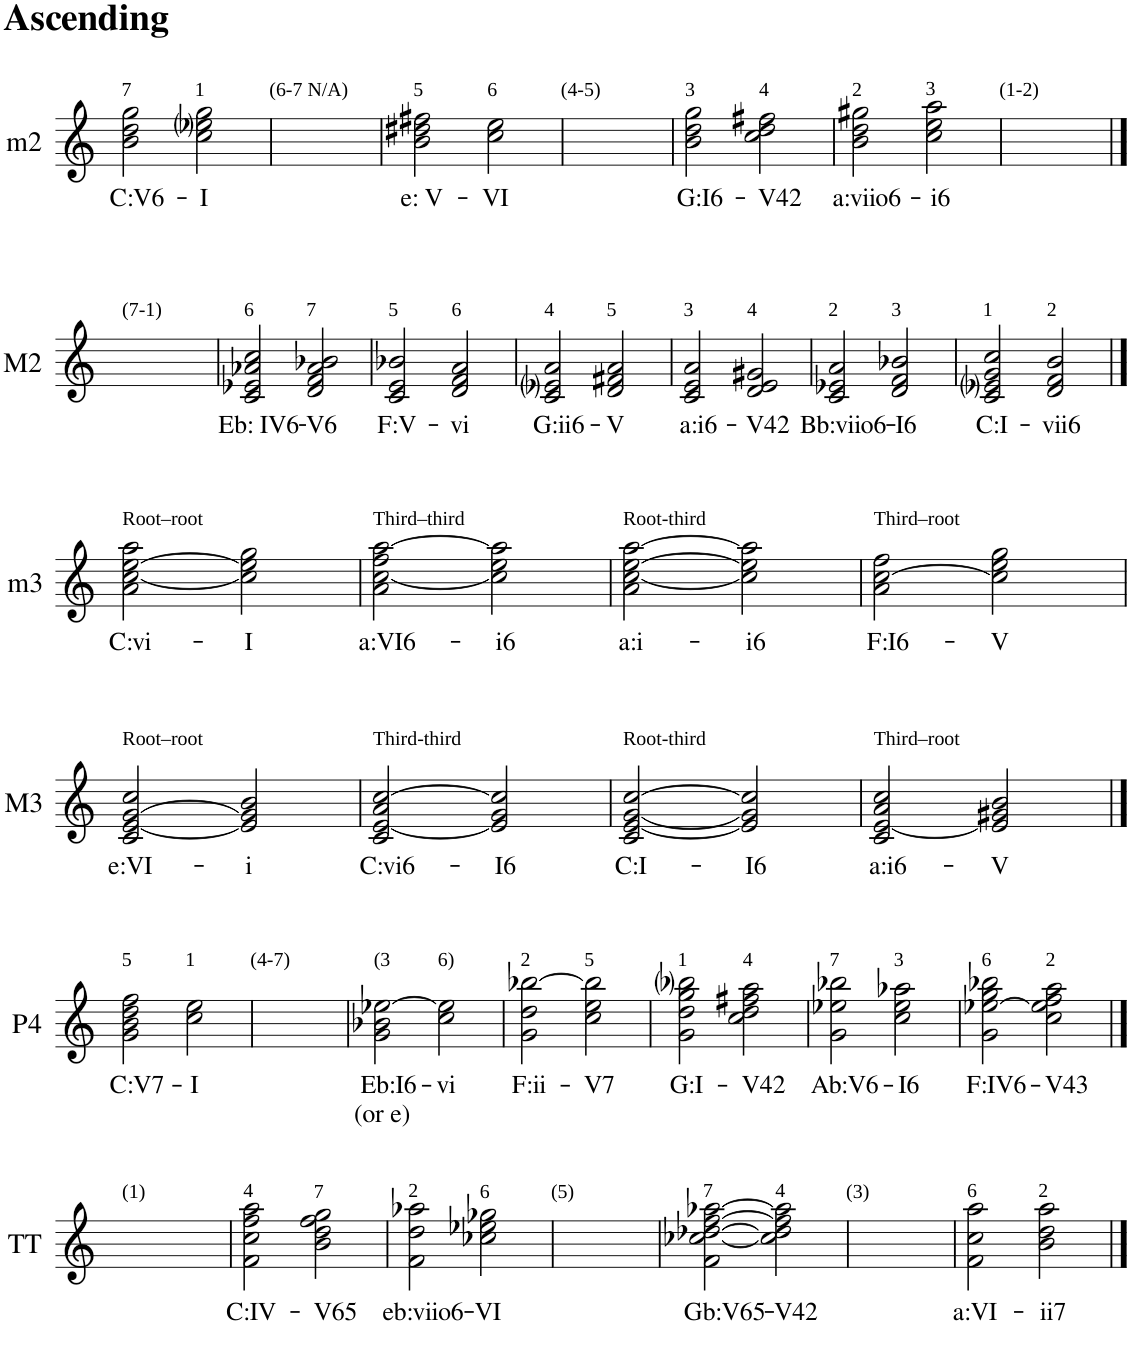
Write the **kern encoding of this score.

**kern	**text	**kern	**text	**text	**kern	**text	**kern	**text	**kern	**text	**kern	**text
*part6	*part6	*part5	*part5	*part5	*part4	*part4	*part3	*part3	*part2	*part2	*part1	*part1
*staff6	*staff6	*staff5	*staff5	*staff5	*staff4	*staff4	*staff3	*staff3	*staff2	*staff2	*staff1	*staff1
*I"TT	*	*I"P4	*	*	*I"M3	*	*I"m3	*	*I"M2	*	*I"m2	*
*I'TT	*	*I'P4	*	*	*I'M3	*	*I'm3	*	*I'M2	*	*I'm2	*
!!LO:PB:g=z
*clefG2	*	*clefG2	*	*	*clefG2	*	*clefG2	*	*clefG2	*	*clefG2	*
*k[]	*	*k[]	*	*	*k[]	*	*k[]	*	*k[]	*	*k[]	*
=37	=37	=37	=37	=37	=37	=37	=37	=37	=37	=37	=37	=37
!	!	!	!	!	!	!	!	!	!	!	!LO:TX:a:B:t=Ascending	!
!	!	!	!	!	!	!	!	!	!	!	!LO:TX:a:t=7	!
!	!	!	!	!	!	!	!	!	!	!	!	!LO:LY:b
1r	.	1r	.	.	1r	.	1r	.	1r	.	2b\ 2dd\ 2gg\	C:V6-
!	!	!	!	!	!	!	!	!	!	!	!LO:TX:a:t=1	!
!	!	!	!	!	!	!	!	!	!	!	!	!LO:LY:b
.	.	.	.	.	.	.	.	.	.	.	2cc\ 2ee-i\ 2gg\	-I
=38	=38	=38	=38	=38	=38	=38	=38	=38	=38	=38	=38	=38
!	!	!	!	!	!	!	!	!	!	!	!LO:TX:a:t=(6-7 N/A)	!
1r	.	1r	.	.	1r	.	1r	.	1r	.	1ryy	.
=39	=39	=39	=39	=39	=39	=39	=39	=39	=39	=39	=39	=39
!	!	!	!	!	!	!	!	!	!	!	!LO:TX:a:t=5	!
!	!	!	!	!	!	!	!	!	!	!	!	!LO:LY:b
1r	.	1r	.	.	1r	.	1r	.	1r	.	2b\ 2dd#X\ 2ff#X\	e: V-
!	!	!	!	!	!	!	!	!	!	!	!LO:TX:a:t=6	!
!	!	!	!	!	!	!	!	!	!	!	!	!LO:LY:b
.	.	.	.	.	.	.	.	.	.	.	2cc\ 2ee\	-VI
=40	=40	=40	=40	=40	=40	=40	=40	=40	=40	=40	=40	=40
!	!	!	!	!	!	!	!	!	!	!	!LO:TX:a:t=(4-5)	!
1r	.	1r	.	.	1r	.	1r	.	1r	.	1ryy	.
=41	=41	=41	=41	=41	=41	=41	=41	=41	=41	=41	=41	=41
!	!	!	!	!	!	!	!	!	!	!	!LO:TX:a:t=3	!
!	!	!	!	!	!	!	!	!	!	!	!	!LO:LY:b
1r	.	1r	.	.	1r	.	1r	.	1r	.	2b\ 2dd\ 2gg\	G:I6-
!	!	!	!	!	!	!	!	!	!	!	!LO:TX:a:t=4	!
!	!	!	!	!	!	!	!	!	!	!	!	!LO:LY:b
.	.	.	.	.	.	.	.	.	.	.	2cc\ 2dd\ 2ff#X\	-V42
=42	=42	=42	=42	=42	=42	=42	=42	=42	=42	=42	=42	=42
!	!	!	!	!	!	!	!	!	!	!	!LO:TX:a:t=2	!
!	!	!	!	!	!	!	!	!	!	!	!	!LO:LY:b
1r	.	1r	.	.	1r	.	1r	.	1r	.	2b\ 2dd\ 2gg#X\	a:viio6-
!	!	!	!	!	!	!	!	!	!	!	!LO:TX:a:t=3	!
!	!	!	!	!	!	!	!	!	!	!	!	!LO:LY:b
.	.	.	.	.	.	.	.	.	.	.	2cc\ 2ee\ 2aa\	-i6
=43	=43	=43	=43	=43	=43	=43	=43	=43	=43	=43	=43	=43
!	!	!	!	!	!	!	!	!	!	!	!LO:TX:a:t=(1-2)	!
1r	.	1r	.	.	1r	.	1r	.	1r	.	1ryy	.
!!LO:LB:g=z
==44	==44	==44	==44	==44	==44	==44	==44	==44	==44	==44	==44	==44
!	!	!	!	!	!	!	!	!	!LO:TX:a:t=(7-1)	!	!	!
1r	.	1r	.	.	1r	.	1r	.	1ryy	.	1r	.
=45	=45	=45	=45	=45	=45	=45	=45	=45	=45	=45	=45	=45
!	!	!	!	!	!	!	!	!	!LO:TX:a:t=6	!	!	!
!	!	!	!	!	!	!	!	!	!	!LO:LY:b	!	!
1r	.	1r	.	.	1r	.	1r	.	2c/ 2e-X/ 2a-X/ 2cc/	Eb: IV6-	1r	.
!	!	!	!	!	!	!	!	!	!LO:TX:a:t=7	!	!	!
!	!	!	!	!	!	!	!	!	!	!LO:LY:b	!	!
.	.	.	.	.	.	.	.	.	2d/ 2f/ 2a-/ 2b-X/	-V6	.	.
=46	=46	=46	=46	=46	=46	=46	=46	=46	=46	=46	=46	=46
!	!	!	!	!	!	!	!	!	!LO:TX:a:t=5	!	!	!
!	!	!	!	!	!	!	!	!	!	!LO:LY:b	!	!
1r	.	1r	.	.	1r	.	1r	.	2c/ 2e/ 2b-X/	F:V-	1r	.
!	!	!	!	!	!	!	!	!	!LO:TX:a:t=6	!	!	!
!	!	!	!	!	!	!	!	!	!	!LO:LY:b	!	!
.	.	.	.	.	.	.	.	.	2d/ 2f/ 2a/	-vi	.	.
=47	=47	=47	=47	=47	=47	=47	=47	=47	=47	=47	=47	=47
!	!	!	!	!	!	!	!	!	!LO:TX:a:t=4	!	!	!
!	!	!	!	!	!	!	!	!	!	!LO:LY:b	!	!
1r	.	1r	.	.	1r	.	1r	.	2c/ 2e-i/ 2a/	G:ii6-	1r	.
!	!	!	!	!	!	!	!	!	!LO:TX:a:t=5	!	!	!
!	!	!	!	!	!	!	!	!	!	!LO:LY:b	!	!
.	.	.	.	.	.	.	.	.	2d/ 2f#X/ 2a/	-V	.	.
=48	=48	=48	=48	=48	=48	=48	=48	=48	=48	=48	=48	=48
!	!	!	!	!	!	!	!	!	!LO:TX:a:t=3	!	!	!
!	!	!	!	!	!	!	!	!	!	!LO:LY:b	!	!
1r	.	1r	.	.	1r	.	1r	.	2c/ 2e/ 2a/	a:i6-	1r	.
!	!	!	!	!	!	!	!	!	!LO:TX:a:t=4	!	!	!
!	!	!	!	!	!	!	!	!	!	!LO:LY:b	!	!
.	.	.	.	.	.	.	.	.	2d/ 2e/ 2g#X/	-V42	.	.
=49	=49	=49	=49	=49	=49	=49	=49	=49	=49	=49	=49	=49
!	!	!	!	!	!	!	!	!	!LO:TX:a:t=2	!	!	!
!	!	!	!	!	!	!	!	!	!	!LO:LY:b	!	!
1r	.	1r	.	.	1r	.	1r	.	2c/ 2e-X/ 2a/	Bb:viio6-	1r	.
!	!	!	!	!	!	!	!	!	!LO:TX:a:t=3	!	!	!
!	!	!	!	!	!	!	!	!	!	!LO:LY:b	!	!
.	.	.	.	.	.	.	.	.	2d/ 2f/ 2b-X/	-I6	.	.
=50	=50	=50	=50	=50	=50	=50	=50	=50	=50	=50	=50	=50
!	!	!	!	!	!	!	!	!	!LO:TX:a:t=1	!	!	!
!	!	!	!	!	!	!	!	!	!	!LO:LY:b	!	!
1r	.	1r	.	.	1r	.	1r	.	2c/ 2e-i/ 2g/ 2cc/	C:I-	1r	.
!	!	!	!	!	!	!	!	!	!LO:TX:a:t=2	!	!	!
!	!	!	!	!	!	!	!	!	!	!LO:LY:b	!	!
.	.	.	.	.	.	.	.	.	2d/ 2f/ 2b/	-vii6	.	.
!!LO:LB:g=z
==51	==51	==51	==51	==51	==51	==51	==51	==51	==51	==51	==51	==51
!	!	!	!	!	!	!	!LO:TX:a:t=Root–root	!	!	!	!	!
!	!	!	!	!	!	!	!	!LO:LY:b	!	!	!	!
1r	.	1r	.	.	1r	.	2a\ [2cc\ [>2ee\ 2aa\	C:vi-	1r	.	1r	.
!	!	!	!	!	!	!	!	!LO:LY:b	!	!	!	!
.	.	.	.	.	.	.	2cc\] 2ee\] 2gg\	-I	.	.	.	.
=52	=52	=52	=52	=52	=52	=52	=52	=52	=52	=52	=52	=52
!	!	!	!	!	!	!	!LO:TX:a:t=Third–third	!	!	!	!	!
!	!	!	!	!	!	!	!	!LO:LY:b	!	!	!	!
1r	.	1r	.	.	1r	.	2a\ [2cc\ 2ff\ [2aa\	a:VI6-	1r	.	1r	.
!	!	!	!	!	!	!	!	!LO:LY:b	!	!	!	!
.	.	.	.	.	.	.	2cc\] 2ee\ 2aa\]	-i6	.	.	.	.
=53	=53	=53	=53	=53	=53	=53	=53	=53	=53	=53	=53	=53
!	!	!	!	!	!	!	!LO:TX:a:t=Root-third	!	!	!	!	!
!	!	!	!	!	!	!	!	!LO:LY:b	!	!	!	!
1r	.	1r	.	.	1r	.	2a\ [2cc\ [2ee\ [2aa\	a:i-	1r	.	1r	.
!	!	!	!	!	!	!	!	!LO:LY:b	!	!	!	!
.	.	.	.	.	.	.	2cc\] 2ee\] 2aa\]	i6	.	.	.	.
=54	=54	=54	=54	=54	=54	=54	=54	=54	=54	=54	=54	=54
!	!	!	!	!	!	!	!LO:TX:a:t=Third–root	!	!	!	!	!
!	!	!	!	!	!	!	!	!LO:LY:b	!	!	!	!
1r	.	1r	.	.	1r	.	2a\ [2cc\ 2ff\	F:I6-	1r	.	1r	.
!	!	!	!	!	!	!	!	!LO:LY:b	!	!	!	!
.	.	.	.	.	.	.	2cc\] 2ee\ 2gg\	-V	.	.	.	.
!!LO:LB:g=z
==55	==55	==55	==55	==55	==55	==55	==55	==55	==55	==55	==55	==55
!	!	!	!	!	!LO:TX:a:t=Root–root	!	!	!	!	!	!	!
!	!	!	!	!	!	!LO:LY:b	!	!	!	!	!	!
1r	.	1r	.	.	2c/ [<2e/ [>2g/ 2cc/	e:VI-	1r	.	1r	.	1r	.
!	!	!	!	!	!	!LO:LY:b	!	!	!	!	!	!
.	.	.	.	.	2e/] 2g/] 2b/	-i	.	.	.	.	.	.
=56	=56	=56	=56	=56	=56	=56	=56	=56	=56	=56	=56	=56
!	!	!	!	!	!LO:TX:a:t=Third-third	!	!	!	!	!	!	!
!	!	!	!	!	!	!LO:LY:b	!	!	!	!	!	!
1r	.	1r	.	.	2c/ [<2e/ 2a/ [2cc/	C:vi6-	1r	.	1r	.	1r	.
!	!	!	!	!	!	!LO:LY:b	!	!	!	!	!	!
.	.	.	.	.	2e/] 2g/ 2cc/]	-I6	.	.	.	.	.	.
=57	=57	=57	=57	=57	=57	=57	=57	=57	=57	=57	=57	=57
!	!	!	!	!	!LO:TX:a:t=Root-third	!	!	!	!	!	!	!
!	!	!	!	!	!	!LO:LY:b	!	!	!	!	!	!
1r	.	1r	.	.	2c/ [2e/ [2g/ [2cc/	C:I-	1r	.	1r	.	1r	.
!	!	!	!	!	!	!LO:LY:b	!	!	!	!	!	!
.	.	.	.	.	2e/] 2g/] 2cc/]	-I6	.	.	.	.	.	.
=58	=58	=58	=58	=58	=58	=58	=58	=58	=58	=58	=58	=58
!	!	!	!	!	!LO:TX:a:t=Third–root	!	!	!	!	!	!	!
!	!	!	!	!	!	!LO:LY:b	!	!	!	!	!	!
1r	.	1r	.	.	2c/ [<2e/ 2a/ 2cc/	a:i6-	1r	.	1r	.	1r	.
!	!	!	!	!	!	!LO:LY:b	!	!	!	!	!	!
.	.	.	.	.	2e/] 2g#X/ 2b/	-V	.	.	.	.	.	.
!!LO:LB:g=z
==59	==59	==59	==59	==59	==59	==59	==59	==59	==59	==59	==59	==59
!	!	!LO:TX:a:t=5	!	!	!	!	!	!	!	!	!	!
!	!	!	!LO:LY:b	!	!	!	!	!	!	!	!	!
1r	.	2g\ 2b\ 2dd\ 2ff\	C:V7-	.	1r	.	1r	.	1r	.	1r	.
!	!	!LO:TX:a:t=1	!	!	!	!	!	!	!	!	!	!
!	!	!	!LO:LY:b	!	!	!	!	!	!	!	!	!
.	.	2cc\ 2ee\	-I	.	.	.	.	.	.	.	.	.
=60	=60	=60	=60	=60	=60	=60	=60	=60	=60	=60	=60	=60
!	!	!LO:TX:a:t=(4-7)	!	!	!	!	!	!	!	!	!	!
1r	.	1ryy	.	.	1r	.	1r	.	1r	.	1r	.
=61	=61	=61	=61	=61	=61	=61	=61	=61	=61	=61	=61	=61
!	!	!LO:TX:a:t=(3	!	!	!	!	!	!	!	!	!	!
!	!	!	!LO:LY:b	!LO:LY:b	!	!	!	!	!	!	!	!
1r	.	2g\ 2b-X\ [2ee-X\	Eb:I6-	(or e)	1r	.	1r	.	1r	.	1r	.
!	!	!LO:TX:a:t=6)	!	!	!	!	!	!	!	!	!	!
!	!	!	!LO:LY:b	!	!	!	!	!	!	!	!	!
.	.	2cc\ 2ee-\]	-vi	.	.	.	.	.	.	.	.	.
=62	=62	=62	=62	=62	=62	=62	=62	=62	=62	=62	=62	=62
!	!	!LO:TX:a:t=2	!	!	!	!	!	!	!	!	!	!
!	!	!	!LO:LY:b	!	!	!	!	!	!	!	!	!
1r	.	2g\ 2dd\ [2bb-X\	F:ii-	.	1r	.	1r	.	1r	.	1r	.
!	!	!LO:TX:a:t=5	!	!	!	!	!	!	!	!	!	!
!	!	!	!LO:LY:b	!	!	!	!	!	!	!	!	!
.	.	2cc\ 2ee\ 2bb-\]	-V7	.	.	.	.	.	.	.	.	.
=63	=63	=63	=63	=63	=63	=63	=63	=63	=63	=63	=63	=63
!	!	!LO:TX:a:t=1	!	!	!	!	!	!	!	!	!	!
!	!	!	!LO:LY:b	!	!	!	!	!	!	!	!	!
1r	.	2g\ 2dd\ 2gg\ 2bb-i\	G:I-	.	1r	.	1r	.	1r	.	1r	.
!	!	!LO:TX:a:t=4	!	!	!	!	!	!	!	!	!	!
!	!	!	!LO:LY:b	!	!	!	!	!	!	!	!	!
.	.	2cc\ 2dd\ 2ff#X\ 2aa\	-V42	.	.	.	.	.	.	.	.	.
=64	=64	=64	=64	=64	=64	=64	=64	=64	=64	=64	=64	=64
!	!	!LO:TX:a:t=7	!	!	!	!	!	!	!	!	!	!
!	!	!	!LO:LY:b	!	!	!	!	!	!	!	!	!
1r	.	2g\ 2ee-X\ 2bb-X\	Ab:V6-	.	1r	.	1r	.	1r	.	1r	.
!	!	!LO:TX:a:t=3	!	!	!	!	!	!	!	!	!	!
!	!	!	!LO:LY:b	!	!	!	!	!	!	!	!	!
.	.	2cc\ 2ee-\ 2aa-X\	-I6	.	.	.	.	.	.	.	.	.
=65	=65	=65	=65	=65	=65	=65	=65	=65	=65	=65	=65	=65
!	!	!LO:TX:a:t=6	!	!	!	!	!	!	!	!	!	!
!	!	!	!LO:LY:b	!	!	!	!	!	!	!	!	!
1r	.	2g\ [>2ee-X\ 2gg\ 2bb-X\	F:IV6-	.	1r	.	1r	.	1r	.	1r	.
!	!	!LO:TX:a:t=2	!	!	!	!	!	!	!	!	!	!
!	!	!	!LO:LY:b	!	!	!	!	!	!	!	!	!
.	.	2cc\ 2ee-\] 2ff\ 2aa\	V43	.	.	.	.	.	.	.	.	.
!!LO:LB:g=z
==66	==66	==66	==66	==66	==66	==66	==66	==66	==66	==66	==66	==66
!LO:TX:a:t=(1)	!	!	!	!	!	!	!	!	!	!	!	!
1ryy	.	1r	.	.	1r	.	1r	.	1r	.	1r	.
=67	=67	=67	=67	=67	=67	=67	=67	=67	=67	=67	=67	=67
!LO:TX:a:t=4	!	!	!	!	!	!	!	!	!	!	!	!
!	!LO:LY:b	!	!	!	!	!	!	!	!	!	!	!
2f\ 2cc\ 2ff\ 2aa\	C:IV-	1r	.	.	1r	.	1r	.	1r	.	1r	.
!LO:TX:a:t=7	!	!	!	!	!	!	!	!	!	!	!	!
!	!LO:LY:b	!	!	!	!	!	!	!	!	!	!	!
2b\ 2dd\ 2ff\ 2gg\	-V65	.	.	.	.	.	.	.	.	.	.	.
=68	=68	=68	=68	=68	=68	=68	=68	=68	=68	=68	=68	=68
!LO:TX:a:t=2	!	!	!	!	!	!	!	!	!	!	!	!
!	!LO:LY:b	!	!	!	!	!	!	!	!	!	!	!
2f\ 2dd\ 2aa-X\	eb:viio6-	1r	.	.	1r	.	1r	.	1r	.	1r	.
!LO:TX:a:t=6	!	!	!	!	!	!	!	!	!	!	!	!
!	!LO:LY:b	!	!	!	!	!	!	!	!	!	!	!
2cc-X\ 2ee-X\ 2gg-X\	VI	.	.	.	.	.	.	.	.	.	.	.
=69	=69	=69	=69	=69	=69	=69	=69	=69	=69	=69	=69	=69
!LO:TX:a:t=(5)	!	!	!	!	!	!	!	!	!	!	!	!
1ryy	.	1r	.	.	1r	.	1r	.	1r	.	1r	.
=70	=70	=70	=70	=70	=70	=70	=70	=70	=70	=70	=70	=70
!LO:TX:a:t=7	!	!	!	!	!	!	!	!	!	!	!	!
!	!LO:LY:b	!	!	!	!	!	!	!	!	!	!	!
2f\ [2cc-X\ [>2dd-X\ [>2ff\ [2aa-X\	Gb:V65-	1r	.	.	1r	.	1r	.	1r	.	1r	.
!LO:TX:a:t=4	!	!	!	!	!	!	!	!	!	!	!	!
!	!LO:LY:b	!	!	!	!	!	!	!	!	!	!	!
2cc-\] 2dd-\] 2ff\] 2aa-\]	V42	.	.	.	.	.	.	.	.	.	.	.
=71	=71	=71	=71	=71	=71	=71	=71	=71	=71	=71	=71	=71
!LO:TX:a:t=(3)	!	!	!	!	!	!	!	!	!	!	!	!
1ryy	.	1r	.	.	1r	.	1r	.	1r	.	1r	.
=72	=72	=72	=72	=72	=72	=72	=72	=72	=72	=72	=72	=72
!LO:TX:a:t=6	!	!	!	!	!	!	!	!	!	!	!	!
!	!LO:LY:b	!	!	!	!	!	!	!	!	!	!	!
2f\ 2cc\ 2aa\	a:VI-	1r	.	.	1r	.	1r	.	1r	.	1r	.
!LO:TX:a:t=2	!	!	!	!	!	!	!	!	!	!	!	!
!	!LO:LY:b	!	!	!	!	!	!	!	!	!	!	!
2b\ 2dd\ 2aa\	ii7	.	.	.	.	.	.	.	.	.	.	.
==	==	==	==	==	==	==	==	==	==	==	==	==
*-	*-	*-	*-	*-	*-	*-	*-	*-	*-	*-	*-	*-
